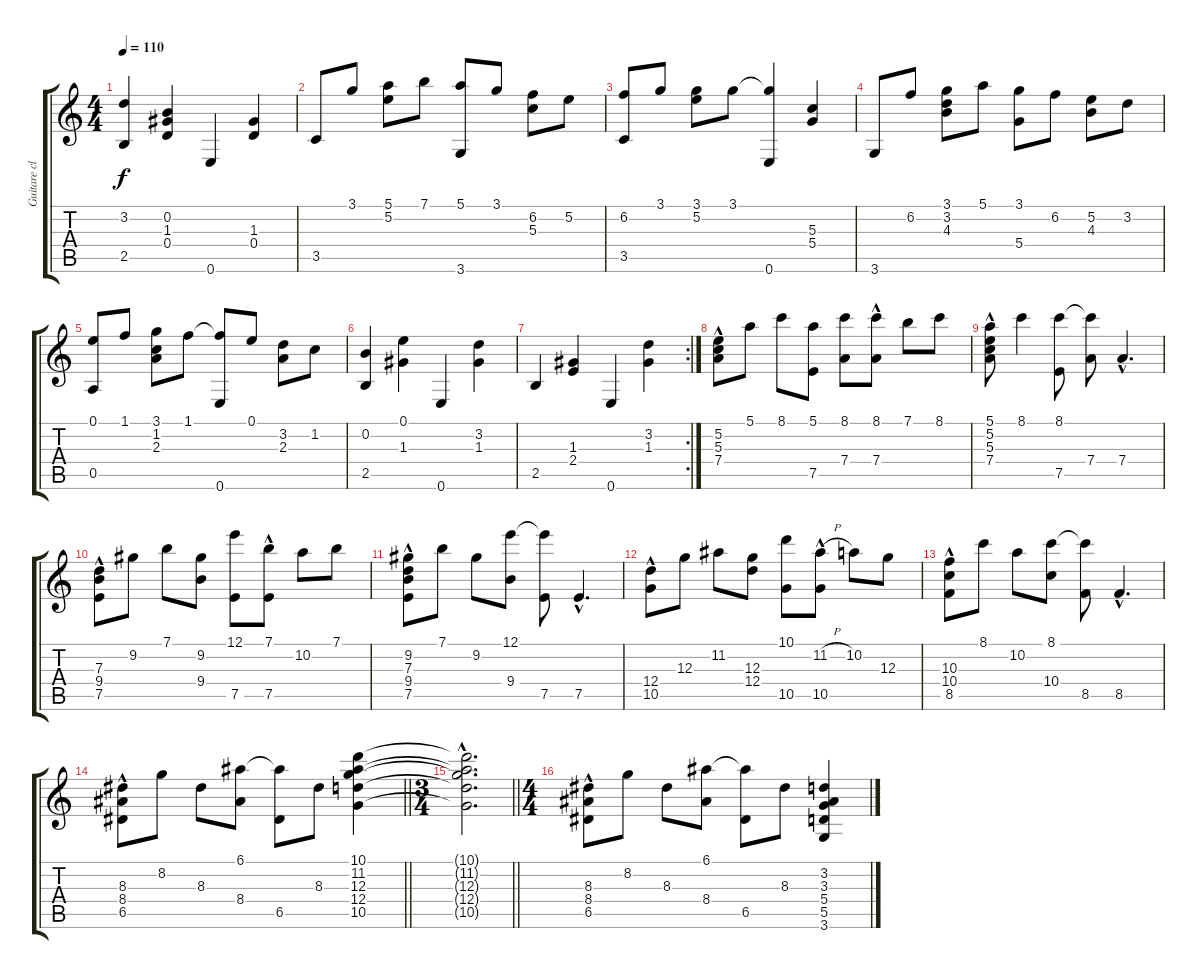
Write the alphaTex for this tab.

\track ("Guitare classique" "Guitare cl") {instrument acousticguitarnylon}
\staff {score tabs}
\tuning (E4 B3 G3 D3 A2 E2) {hide}
\ts (4 4)
\tempo 110
\clef g2
\ks c
(3.2 2.5).4{dy f} (0.2 1.3 0.4).4 0.6.4 (1.3 0.4).4 |
3.5.8 3.1.8 (5.1 5.2).8 7.1.8 (5.1 3.6).8 3.1.8 (6.2 5.3).8 5.2.8 |
(6.2 3.5).8 3.1.8 (3.1 5.2).8 3.1.8 (3.1{t} 0.6).4 (5.3 5.4).4 |
3.6.8 6.2.8 (3.1 3.2 4.3).8 5.1.8 (3.1 5.4).8 6.2.8 (5.2 4.3).8 3.2.8 |
(0.1 0.5).8 1.1.8 (3.1 1.2 2.3).8 1.1.8 (1.1{t} 0.6).8 0.1.8 (3.2 2.3).8 1.2.8 |
(0.2 2.5).4 (0.1 1.3).4 0.6.4 (3.2 1.3).4 |
\rc 2
2.5.4 (1.3 2.4).4 0.6.4 (3.2 1.3).4 |
(5.2 5.3 7.4{hac}).8 5.1.8 8.1.8 (5.1 7.5).8 (8.1 7.4).8 (8.1 7.4{hac}).8 7.1.8 8.1.8 |
(5.1 5.2 5.3 7.4{hac}).8 8.1.4 (8.1 7.5).8 (8.1{t} 7.4).8 7.4{hac}.4{d} |
(7.3 9.4 7.5{hac}).8 9.2.8 7.1.8 (9.2 9.4).8 (12.1 7.5).8 (7.1 7.5{hac}).8 10.2.8 7.1.8 |
(9.2 7.3 9.4 7.5{hac}).8 7.1.8 9.2.8 (12.1 9.4).8 (12.1{t} 7.5).8 7.5{hac}.4{d} |
(12.4 10.5{hac}).8 12.3.8 11.2.8 (12.3 12.4).8 (10.1 10.5).8 (11.2{h} 10.5{hac}).8 10.2.8 12.3.8 |
(10.3 10.4 8.5{hac}).8 8.1.8 10.2.8 (8.1 10.4).8 (8.1{t} 8.5).8 8.5{hac}.4{d} |
\barLineRight lightlight
(8.3 8.4 6.5{hac}).8 8.2.8 8.3.8 (6.1 8.4).8 (6.1{t} 6.5).8 8.3.8 (10.1 11.2 12.3 12.4 10.5).4 |
\ts (3 4)
\barLineRight lightlight
(10.1{hac t} 11.2{hac t} 12.3{hac t} 12.4{hac t} 10.5{hac t}).2{d} |
\ts (4 4)
(8.3 8.4 6.5{hac}).8 8.2.8 8.3.8 (6.1 8.4).8 (6.1{t} 6.5).8 8.3.8 (3.2 3.3 5.4 5.5 3.6).4
